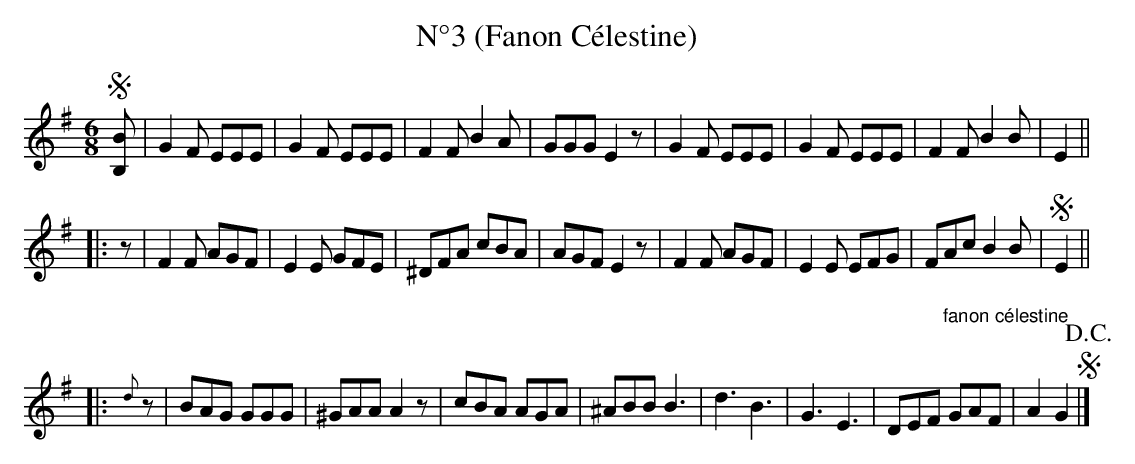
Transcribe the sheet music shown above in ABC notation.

X:1
T:N°3 (Fanon Célestine)
M:6/8
K:Gmaj
L:1/8
!segno![B,B]|">"G2F EEE|">"G2F EEE|F2F B2A|GGG E2z|">"G2F EEE|G2F EEE|F2F B2B|E2||
|:z|F2F AGF|E2E GFE|^DFA cBA|AGF E2z|F2F AGF|E2E EFG|FAc B2B|!segno!E2||
|:{d}z|BAG GGG|^GAA A2z|cBA AGA|^ABB B3|d3 B3|G3 E3|DEF "fanon célestine"GAF|A2 G2 !segno!!D.C.!|]
